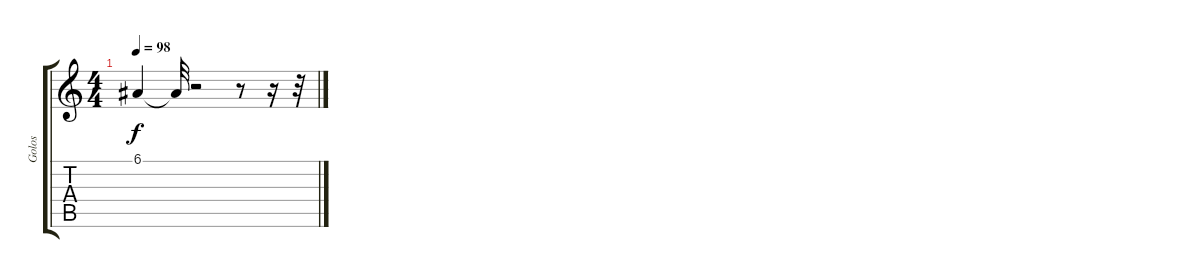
\track ("Golos" "Golos") {instrument voiceoohs}
\staff {score tabs}
\tuning (E4 B3 G3 D3 A2 E2) {hide}
\ts (4 4)
\tempo 98
\clef g2
\ks c
6.1{t}.4{dy f} 6.1{t}.32 r.2 r.8 r.16 r.32
